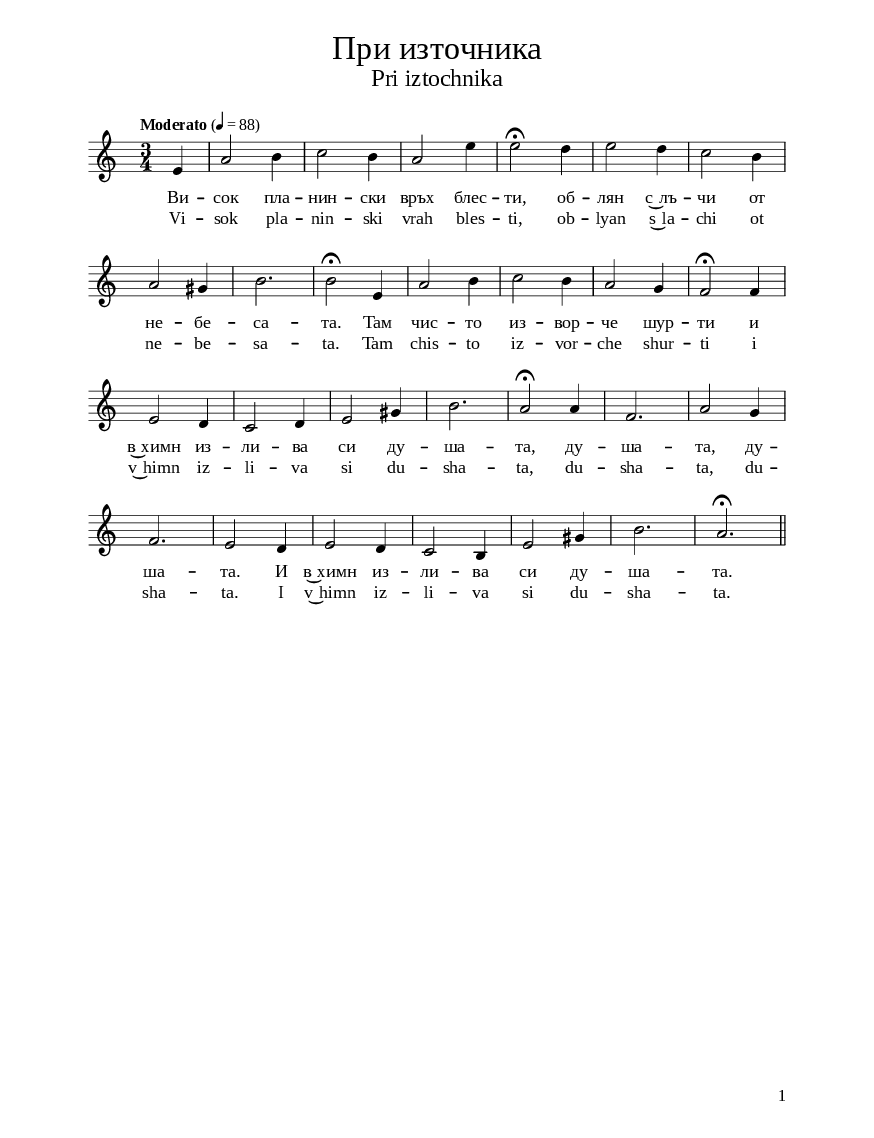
\version "2.22.1"

% include paper part and global functions
\include "include/globals.ily"

\bookpart {
  \include "include/bookpart-paper.ily"
  \score {
    \include "include/score-layout.ily"

    \new Voice \absolute{
      \clef treble
      \key a \minor
      \time 3/4
      \tempoFunc "Moderato" 4 "88"
      \autoBeamOff
      \partial 4
      
      e'4 |  a'2 b'4 | c''2 b'4 | a'2 e''4 | e''2 \fermata d''4 | e''2 d''4 | c''2 b'4 \break |
      a'2 gis'4 | b'2. | b'2 \fermata e'4 |  a'2 b'4 | c''2 b'4 | a'2 g'4 | f'2 \fermata f'4 \break |
      e'2 d'4 | c'2 d'4 | e'2 gis'4 | b'2. | a'2 \fermata a'4 | f'2. | a'2 g'4 \break |
      f'2. | e'2 d'4 e'2 d'4 | c'2 b4 | e'2 gis'4 | b'2. | a'2.\fermata  | \bar "||" \break
    }
  \addlyrics {
      Ви -- сок
      пла -- нин -- ски връх блес -- ти, об -- лян с~лъ
      -- чи от не -- бе -- са -- та. Там чис -- то из
      -- вор -- че шур -- ти и в~химн из -- ли -- ва
      си ду -- ша -- та, ду -- ша -- та, ду -- ша --
      та. И в~химн из -- ли -- ва си ду -- ша -- та.
    }

    \addlyrics {
      Vi -- sok
      pla -- nin -- ski vrah bles -- ti, ob -- lyan s~la
      -- chi ot ne -- be -- sa -- ta. Tam chis -- to iz
      -- vor -- che shur -- ti i v~himn iz -- li -- va
      si du -- sha -- ta, du -- sha -- ta, du -- sha --
      ta. I v~himn iz -- li -- va si du -- sha -- ta.
    }

      \header {
        title = \titleFunc "При източника" "Pri iztochnika"
      }

      \midi{}

    } % score
    

    
      \markup \fontsize #bgCoupletFontSize {
    \hspace #1
    \override #`(baseline-skip . ,bgCoupletBaselineSkip)
    \column {
    \line { 2. Към него пътник уморен}

      \line { " "усилно се стреми с надежда.}

      \line { " "С дълбока скръб обременен,}

      \line { " "той нов живот си там отрежда,}

      \line { " "отрежда, отрежда,}

      \line { " "той нов живот си там отрежда.}
      \line { " " }
      \line { 3. И пита той:   „Да пийна ли}

      \line { " "от твоята водица чиста, }

      \line { " "да освежа очите си,}

      \line { " "душа си страдна да очистя,}

      \line { " "очистя, очистя,}

      \line { " "душа си страдна да очистя?“}
      \line { " " }
      \line { 4. Да отпочина ли; ръце,}

      \line { " "лице, нозе си да измия}

      \line { " "от тоз световен прах; сърце,}

      \line { " "покрито с рани, да разкрия,}

      \line { " "разкрия, разкрия,}

      \line { " "покрито с рани, да разкрия? }

      \line { " " }
      \line { 5.  „Склони, о, пътниче злочест,}

      \line { " "глава си морна; утолявай}

      \line { " "безмерната си жажда днес}

      \line { " "от мен – и в мен се ти надявай,}

      \line { " "надявай, надявай,}

      \line { " "от мен и в мен се ти надявай!}
      \line { " " }
      \line { 6. Гласа ти мъченишки чух,}

      \line { " "приех и твойта жалба мила.}

      \line { " "Аз съм велик Божествен дух}

      \line { " "и ще ти дам живот и сила,}

      \line { " "и сила, и сила,}

      \line { " "и ще ти дам живот и сила.}
      \line { " " }
      \line { 7. Ела, ела и пий от мен,}

      \line { " "о, мило Божие създание!}

      \line { " "Настъпи веч последен ден}

      \line { " "на всяка мъка и страданье,}

      \line { " "страданье, страданье,}

      \line { " "на всяка мъка и страданье.“}
    }

    \hspace #5
    \override #`(baseline-skip . ,bgCoupletBaselineSkip)
    \column {
       \line { 2. Kam nego patnik umoren}

      \line { " "usilno se stremi s nadezhda.}

      \line { " "S dalboka skrab obremenen,}

      \line { " "toy nov zhivot si tam otrezhda,}

      \line { " "otrezhda, otrezhda,}

      \line { " "toy nov zhivot si tam otrezhda.}
      \line { " " }
      \line { 3. I pita toy:   „Da piyna li}

      \line { " "ot tvoyata voditsa chista, }

      \line { " "da osvezha ochite si,}

      \line { " "dusha si stradna da ochistya,}

      \line { " "ochistya, ochistya,}

      \line { " "dusha si stradna da ochistya?“}
      \line { " " }
      \line { 4. Da otpochina li; ratse,}

      \line { " "litse, noze si da izmiya}

      \line { " "ot toz svetoven prah; sartse,}

      \line { " "pokrito s rani, da razkriya,}

      \line { " "razkriya, razkriya,}

      \line { " "pokrito s rani, da razkriya? }

      \line { " " }
      \line { 5.  „Skloni, o, patniche zlochest,}

      \line { " "glava si morna; utolyavay}

      \line { " "bezmernata si zhazhda dnes}

      \line { " "ot men – i v men se ti nadyavay,}

      \line { " "nadyavay, nadyavay,}

      \line { " "ot men i v men se ti nadyavay!}
      \line { " " }
      \line { 6. Glasa ti machenishki chuh,}

      \line { " "prieh i tvoyta zhalba mila.}

      \line { " "Az sam velik Bozhestven duh}

      \line { " "i shte ti dam zhivot i sila,}

      \line { " "i sila, i sila,}

      \line { " "i shte ti dam zhivot i sila.}
      \line { " " }
      \line { 7. Ela, ela i piy ot men,}

      \line { " "o, milo Bozhie sazdanie!}

      \line { " "Nastapi vech posleden den}

      \line { " "na vsyaka maka i stradanye,}

      \line { " "stradanye, stradanye,}

      \line { " "na vsyaka maka i stradanye.“}
    } %column
  } % markup

   

    % include foreign translation(s) of the song
    \version "2.22.1"

\markup \fill-line { \fontsize #deTitleFontSize "Bei der Quelle" }
\markup \null
\markup \null
\markup \fontsize #deCoupletFontSize {
  \hspace #10
  \override #`(baseline-skip . ,deCoupletBaselineSkip)

  \column {
    \line { 1. Ein hoher Berggipfel funkelt,}

    \line { "   " beschienen von himmlischen Strahlen. }

    \line { "   " Dort sprudelt eine reine Quelle }

    \line { "   " und in Hymnen gießt sie ihre Seele aus,}

    \line { "   " Seele, Seele,}

    \line { "   " und in Hymnen gießt sie ihre Seele aus.}
    \line { "   " }

    \line { 2. Zu ihr strebt mühsam ein müder Wanderer}

    \line { "   "  mit Hoffnung. }

    \line { "   " Mit tiefer Trauer belastet,}

    \line { "   " weist er sich dort ein neues Leben zu,}

    \line { "   " er weist sich, er weist sich}

    \line { "   " ein neues Leben zu.}
    \line { "   " }

    \line { 3. Und er fragt: }

    \line { "   " Darf ich von deinem}

    \line { "   " reinen Wasser trinken, }

    \line { "   " damit ich meine Augen erquicke,}

    \line { "   " damit ich meine leidende Seele reinige,}

    \line { "   " reinige, reinige,}

    \line { "   " damit ich meine leidende Seele reinige?}
    \line { "   " }

    \line {  4. Darf ich mich erholen;}

    \line { "   " mein Gesicht und meine Füße }

    \line { "   " von diesem weltlichen Staub reinigen,}

    \line { "   " mein mit Wunden bedecktes Herz öffnen,}

    \line { "   " öffnen, öffnen,}

    \line { "   " mein mit Wunden bedecktes Herz öffnen?}
    \line { "   " }

    \line {  5. Neige dein Haupt, oh, unglücklicher Wanderer: }

    \line { "   " lösche heute deinen unendlichen Durst}

    \line { "   " durch mich und hoffe auf mich,}

    \line { "   " hoffe, hoffe auf mich und}

    \line { "   " hoffe du auf mich!}
    \line { "   " }

    \line {  6. Ich habe deine Märtyrerstimme gehört,}

    \line { "   " deine liebe Klage vernommen. }

    \line { "   " Ich bin ein großer, göttlicher Geist}

    \line { "   " und werde dir Leben und Kraft }

    \line { "   " und Kraft und Kraft}

    \line { "   " und ich werde dir Leben und Kraft geben.}
    \line { "   " }

    \line {  7. Komm, komm und stille deinen Durst bei mir,}

    \line { "   " oh geliebtes göttliches Geschöpf. }

    \line { "   " Angebrochen ist der letzte Tag}

    \line { "   " von aller Qual und Trauer,}

    \line { "   " Trauer, Trauer,}

    \line { "   " von aller Qual und Trauer.}
  }
}


  } % bookpart
